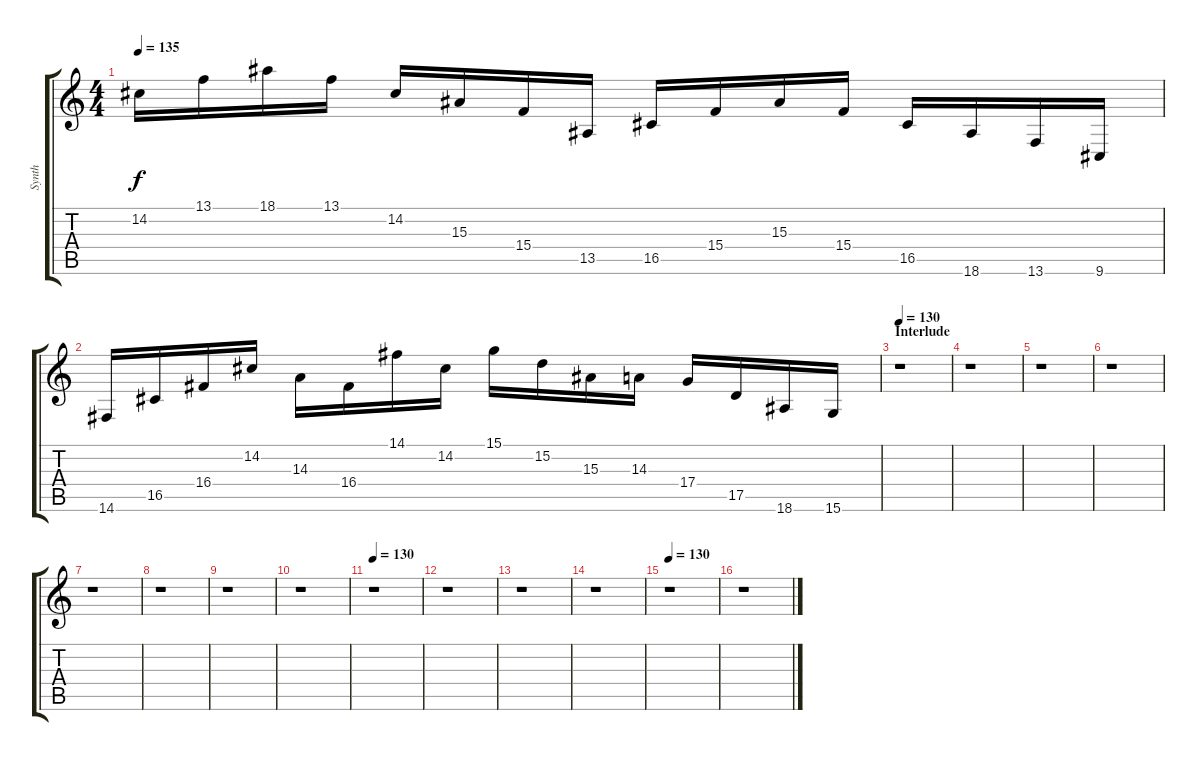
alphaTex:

\track ("Synth" "Synth") {instrument pad5bowed}
\staff {score tabs}
\tuning (E4 B3 G3 D3 A2 E2) {hide}
\ts (4 4)
\tempo 135
\clef g2
\ks c
14.2.16{dy f} 13.1.16 18.1.16 13.1.16 14.2.16 15.3.16 15.4.16 13.5.16 16.5.16 15.4.16 15.3.16 15.4.16 16.5.16 18.6.16 13.6.16 9.6.16 |
14.6.16 16.5.16 16.4.16 14.2.16 14.3.16 16.4.16 14.1.16 14.2.16 15.1.16 15.2.16 15.3.16 14.3.16 17.4.16 17.5.16 18.6.16 15.6.16 |
\section ("" "Interlude")
\tempo 130
r.1 |
r.1 |
r.1 |
r.1 |
r.1 |
r.1 |
r.1 |
r.1 |
\tempo 130
r.1 |
r.1 |
r.1 |
r.1 |
\tempo 130
r.1 |
r.1
